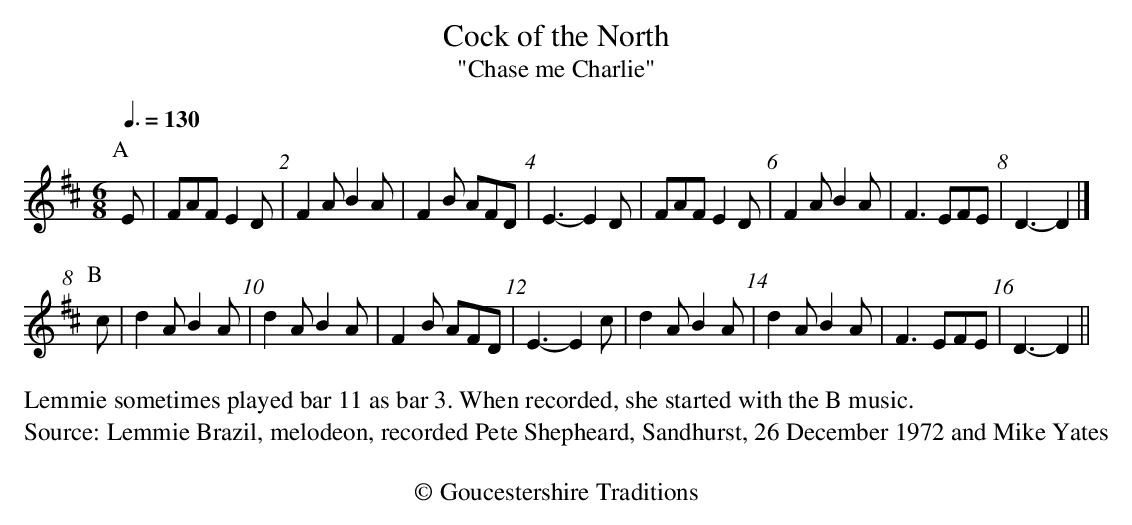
X:1
T:Cock of the North
T:"Chase me Charlie"
Q:3/8=130
M:6/8
L:1/8
K:D
[P:A]E | FAF E2 D | F2 A B2 A | F2 B AFD | E3- E2 D | FAF E2 D | F2 A B2 A | F3 EFE | D3- D2 |]
[P:B]c | d2 A B2 A | d2 A B2 A | F2 B AFD | E3- E2 c | d2 A B2 A | d2 A B2 A | F3 EFE | D3- D2 ||
